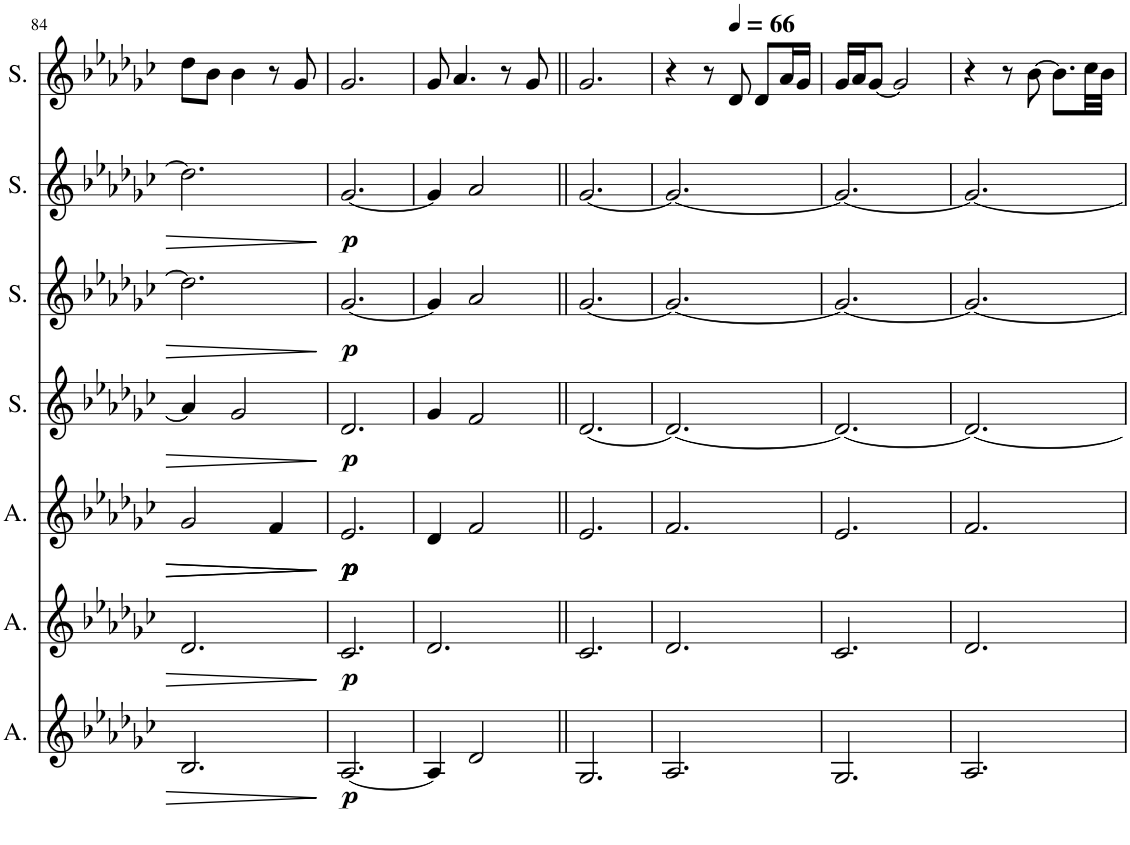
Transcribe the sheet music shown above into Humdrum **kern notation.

**kern	**dynam	**kern	**dynam	**kern	**dynam	**kern	**dynam	**kern	**dynam	**kern	**dynam	**kern
*part7	*part7	*part6	*part6	*part5	*part5	*part4	*part4	*part3	*part3	*part2	*part2	*part1
*staff7	*staff7	*staff6	*staff6	*staff5	*staff5	*staff4	*staff4	*staff3	*staff3	*staff2	*staff2	*staff1
*I"A3	*	*I"A2	*	*I"A1	*	*I"S3	*	*I"S2	*	*I"S1	*	*I"Solo
*I'A.	*	*I'A.	*	*I'A.	*	*I'S.	*	*I'S.	*	*I'S.	*	*I'S.
!!LO:PB:g=z
*clefG2	*	*clefG2	*	*clefG2	*	*clefG2	*	*clefG2	*	*clefG2	*	*clefG2
*k[b-e-a-d-g-c-]	*	*k[b-e-a-d-g-c-]	*	*k[b-e-a-d-g-c-]	*	*k[b-e-a-d-g-c-]	*	*k[b-e-a-d-g-c-]	*	*k[b-e-a-d-g-c-]	*	*k[b-e-a-d-g-c-]
*M3/4	*	*M3/4	*	*M3/4	*	*M3/4	*	*M3/4	*	*M3/4	*	*M3/4
=84	=84	=84	=84	=84	=84	=84	=84	=84	=84	=84	=84	=84
!	!	!	!	!	!LO:HP:b	!	!	!	!	!	!	!
2.B-/	.	2.d-/	.	2g-/	>	4a-/]	.	2.dd-\]	.	2.dd-\]	.	8dd-\L
.	.	.	.	.	.	.	.	.	.	.	.	8b-\J
.	.	.	.	.	.	2g-/	.	.	.	.	.	4b-\
.	.	.	.	4f/	.	.	.	.	.	.	.	8r
.	.	.	.	.	.	.	.	.	.	.	.	8g-/
.	.	.	.	.	]	.	.	.	.	.	.	.
=85	=85	=85	=85	=85	=85	=85	=85	=85	=85	=85	=85	=85
!	!LO:DY:b	!	!LO:DY:b	!	!LO:DY:b	!	!	!	!	!	!	!
!	!	!	!	!	!LO:DY:n=1:b	!	!	!	!	!	!	!
!	!	!	!	!	!LO:DY:n=2:b	!	!	!	!	!	!	!
!	!	!	!	!	!LO:DY:n=3:b	!	!LO:DY:b	!	!LO:DY:b	!	!LO:DY:b	!
[2.A-/	p	2.c-/	p	2.e-/	p p p p	2.d-/	p	[2.g-/	p	[2.g-/	p	2.g-/
=86	=86	=86	=86	=86	=86	=86	=86	=86	=86	=86	=86	=86
4A-/]	.	2.d-/	.	4d-/	.	4g-/	.	4g-/]	.	4g-/]	.	8g-/
.	.	.	.	.	.	.	.	.	.	.	.	4.a-/
2d-/	.	.	.	2f/	.	2f/	.	2a-/	.	2a-/	.	.
.	.	.	.	.	.	.	.	.	.	.	.	8r
.	.	.	.	.	.	.	.	.	.	.	.	8g-/
=87||	=87||	=87||	=87||	=87||	=87||	=87||	=87||	=87||	=87||	=87||	=87||	=87||
2.G-/	.	2.c-/	.	2.e-/	.	[2.d-/	.	[2.g-/	.	[2.g-/	.	2.g-/
=88	=88	=88	=88	=88	=88	=88	=88	=88	=88	=88	=88	=88
2.A-/	.	2.d-/	.	2.f/	.	2.d-/_	.	2.g-/_	.	2.g-/_	.	4r
.	.	.	.	.	.	.	.	.	.	.	.	8r
*	*	*	*	*	*	*	*	*	*	*	*	*MM66
.	.	.	.	.	.	.	.	.	.	.	.	8d-/
.	.	.	.	.	.	.	.	.	.	.	.	8d-/L
.	.	.	.	.	.	.	.	.	.	.	.	16a-/L
.	.	.	.	.	.	.	.	.	.	.	.	16g-/JJ
=89	=89	=89	=89	=89	=89	=89	=89	=89	=89	=89	=89	=89
2.G-/	.	2.c-/	.	2.e-/	.	2.d-/_	.	2.g-/_	.	2.g-/_	.	16g-/LL
.	.	.	.	.	.	.	.	.	.	.	.	16a-/J
.	.	.	.	.	.	.	.	.	.	.	.	[8g-/J
.	.	.	.	.	.	.	.	.	.	.	.	2g-/]
=90	=90	=90	=90	=90	=90	=90	=90	=90	=90	=90	=90	=90
2.A-/	.	2.d-/	.	2.f/	.	2.d-/_	.	2.g-/_	.	2.g-/_	.	4r
.	.	.	.	.	.	.	.	.	.	.	.	8r
.	.	.	.	.	.	.	.	.	.	.	.	[8b-\
.	.	.	.	.	.	.	.	.	.	.	.	8.b-\L]
.	.	.	.	.	.	.	.	.	.	.	.	32cc-\LL
.	.	.	.	.	.	.	.	.	.	.	.	32b-\JJJ
=	=	=	=	=	=	=	=	=	=	=	=	=
*-	*-	*-	*-	*-	*-	*-	*-	*-	*-	*-	*-	*-
